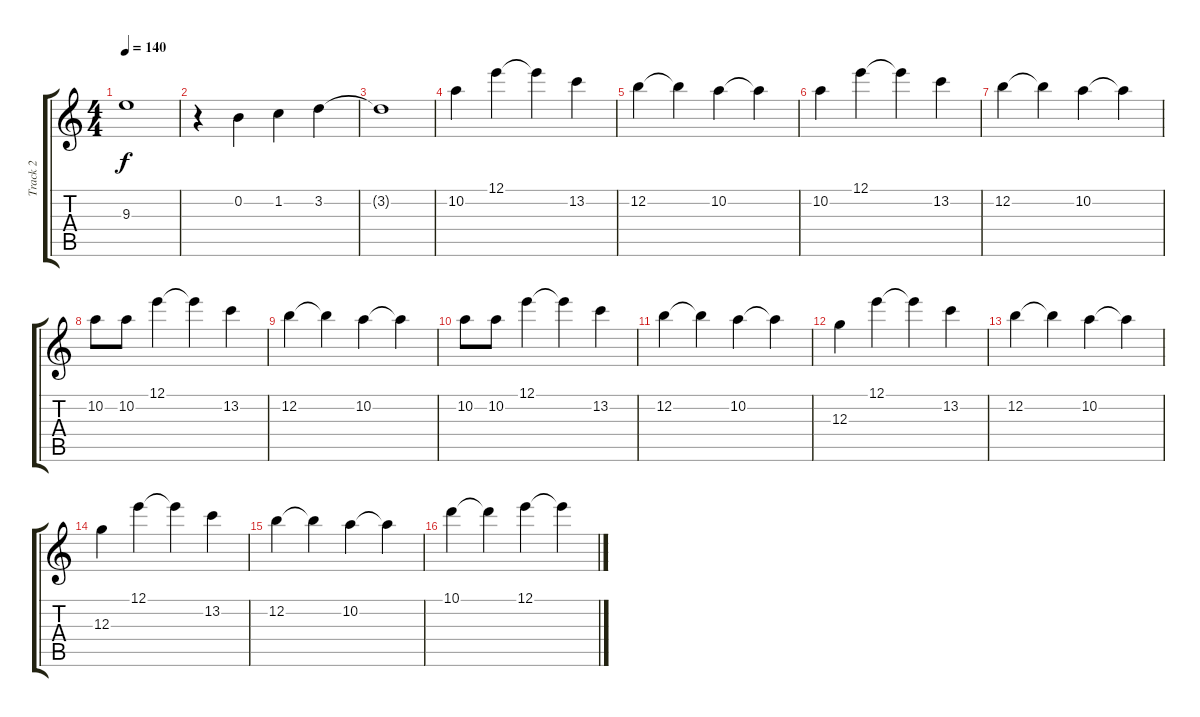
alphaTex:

\track ("Track 2" "Track 2") {instrument acousticguitarsteel}
\staff {score tabs}
\tuning (E4 B3 G3 D3 A2 E2) {hide}
\ts (4 4)
\tempo 140
\clef g2
\ks c
9.3.1{dy f} |
r.4 0.2.4 1.2.4 3.2.4 |
3.2{t}.1 |
10.2.4 12.1.4 12.1{t}.4 13.2.4 |
12.2.4 12.2{t}.4 10.2.4 10.2{t}.4 |
10.2.4 12.1.4 12.1{t}.4 13.2.4 |
12.2.4 12.2{t}.4 10.2.4 10.2{t}.4 |
10.2.8 10.2.8 12.1.4 12.1{t}.4 13.2.4 |
12.2.4 12.2{t}.4 10.2.4 10.2{t}.4 |
10.2.8 10.2.8 12.1.4 12.1{t}.4 13.2.4 |
12.2.4 12.2{t}.4 10.2.4 10.2{t}.4 |
12.3.4 12.1.4 12.1{t}.4 13.2.4 |
12.2.4 12.2{t}.4 10.2.4 10.2{t}.4 |
12.3.4 12.1.4 12.1{t}.4 13.2.4 |
12.2.4 12.2{t}.4 10.2.4 10.2{t}.4 |
10.1.4 10.1{t}.4 12.1.4 12.1{t}.4
